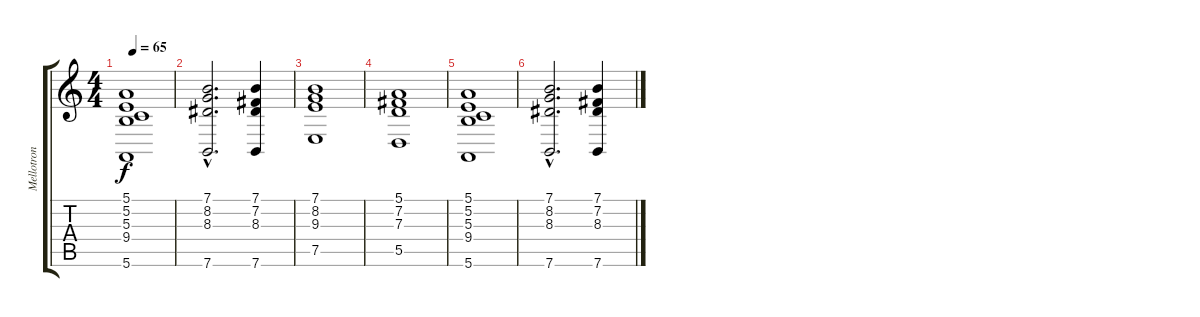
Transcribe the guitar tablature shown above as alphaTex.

\track ("Mellotron Strings (Ian McDonald)" "Mellotron ") {instrument stringensemble1}
\staff {score tabs}
\tuning (E4 B3 G3 D3 A2 E2) {hide}
\ts (4 4)
\tempo 65
\clef g2
\ks c
(5.1 5.2 5.3 9.4 5.6).1{dy f} |
(7.1{hac} 8.2{hac} 8.3{hac} 7.6{hac}).2{d} (7.1 7.2 8.3 7.6).4 |
(7.1 8.2 9.3 7.5).1 |
(5.1 7.2 7.3 5.5).1 |
(5.1 5.2 5.3 9.4 5.6).1 |
(7.1{hac} 8.2{hac} 8.3{hac} 7.6{hac}).2{d} (7.1 7.2 8.3 7.6).4
